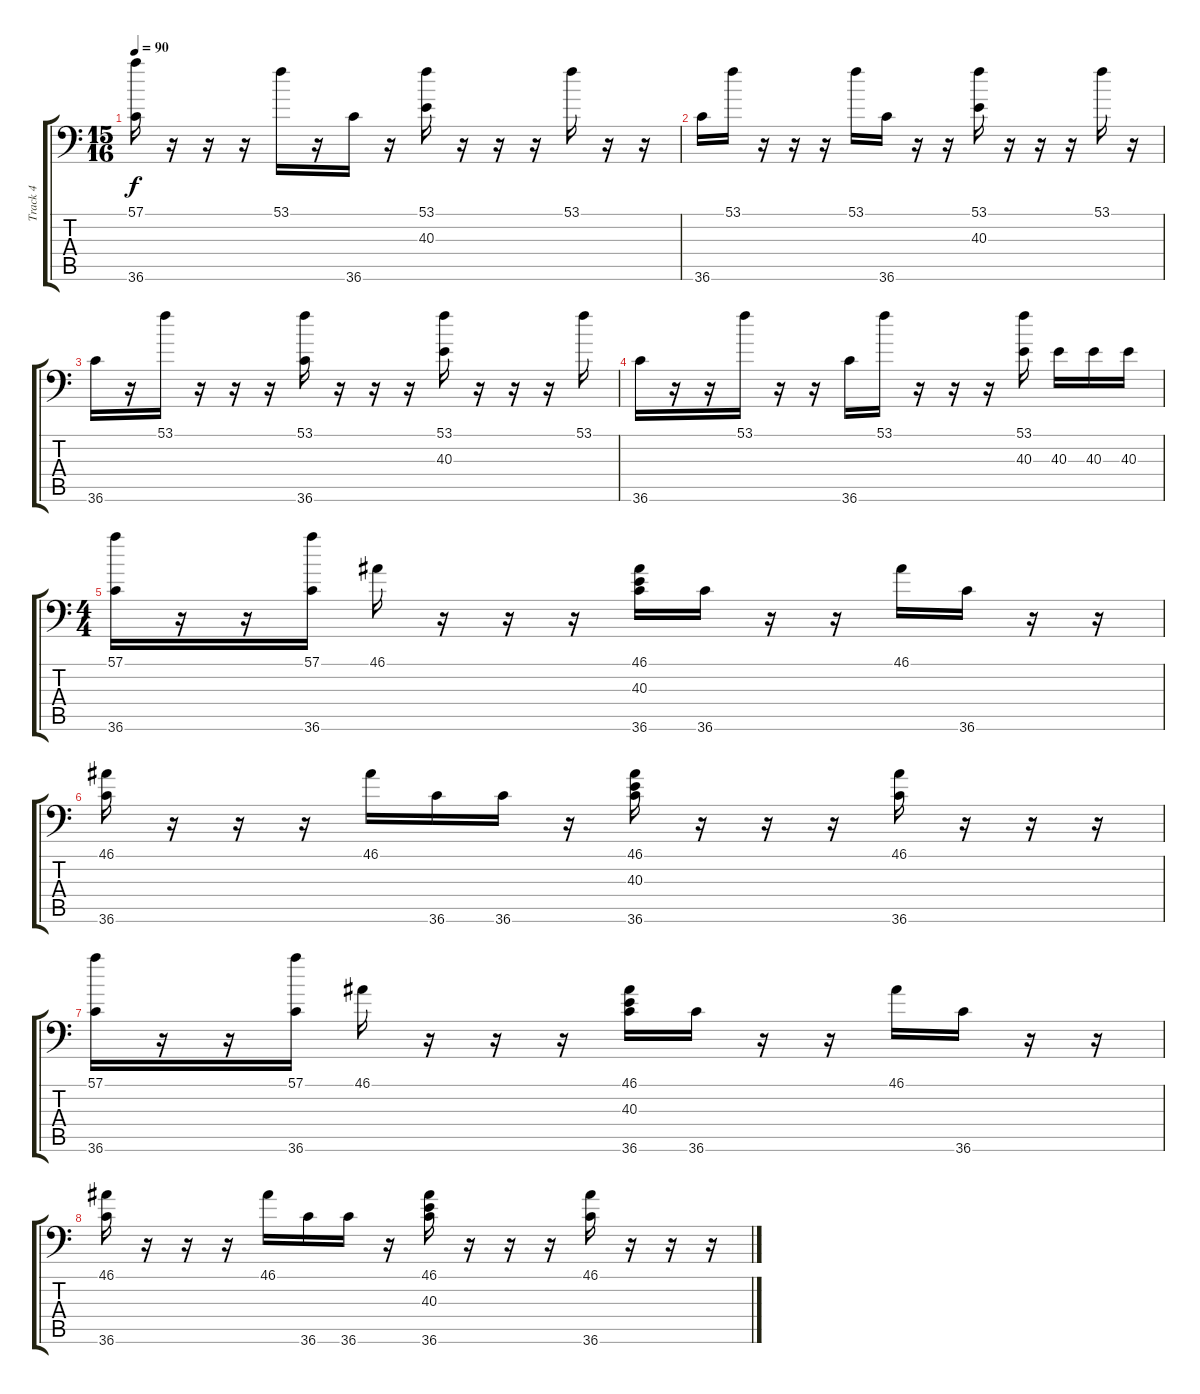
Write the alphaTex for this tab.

\track ("Track 4" "Track 4") {instrument acousticgrandpiano}
\staff {score tabs}
\tuning (C-1 C-1 C-1 C-1 C-1 C-1) {hide}
\ts (15 16)
\tempo 90
\clef f4
\ks c
(57.1 36.6).16{dy f} r.16 r.16 r.16 53.1.16 r.16 36.6.16 r.16 (53.1 40.3).16 r.16 r.16 r.16 53.1.16 r.16 r.16 |
36.6.16 53.1.16 r.16 r.16 r.16 53.1.16 36.6.16 r.16 r.16 (53.1 40.3).16 r.16 r.16 r.16 53.1.16 r.16 |
36.6.16 r.16 53.1.16 r.16 r.16 r.16 (53.1 36.6).16 r.16 r.16 r.16 (53.1 40.3).16 r.16 r.16 r.16 53.1.16 |
36.6.16 r.16 r.16 53.1.16 r.16 r.16 36.6.16 53.1.16 r.16 r.16 r.16 (53.1 40.3).16 40.3.16 40.3.16 40.3.16 |
\ts (4 4)
(57.1 36.6).16 r.16 r.16 (57.1 36.6).16 46.1.16 r.16 r.16 r.16 (46.1 40.3 36.6).16 36.6.16 r.16 r.16 46.1.16 36.6.16 r.16 r.16 |
(46.1 36.6).16 r.16 r.16 r.16 46.1.16 36.6.16 36.6.16 r.16 (46.1 40.3 36.6).16 r.16 r.16 r.16 (46.1 36.6).16 r.16 r.16 r.16 |
(57.1 36.6).16 r.16 r.16 (57.1 36.6).16 46.1.16 r.16 r.16 r.16 (46.1 40.3 36.6).16 36.6.16 r.16 r.16 46.1.16 36.6.16 r.16 r.16 |
(46.1 36.6).16 r.16 r.16 r.16 46.1.16 36.6.16 36.6.16 r.16 (46.1 40.3 36.6).16 r.16 r.16 r.16 (46.1 36.6).16 r.16 r.16 r.16
